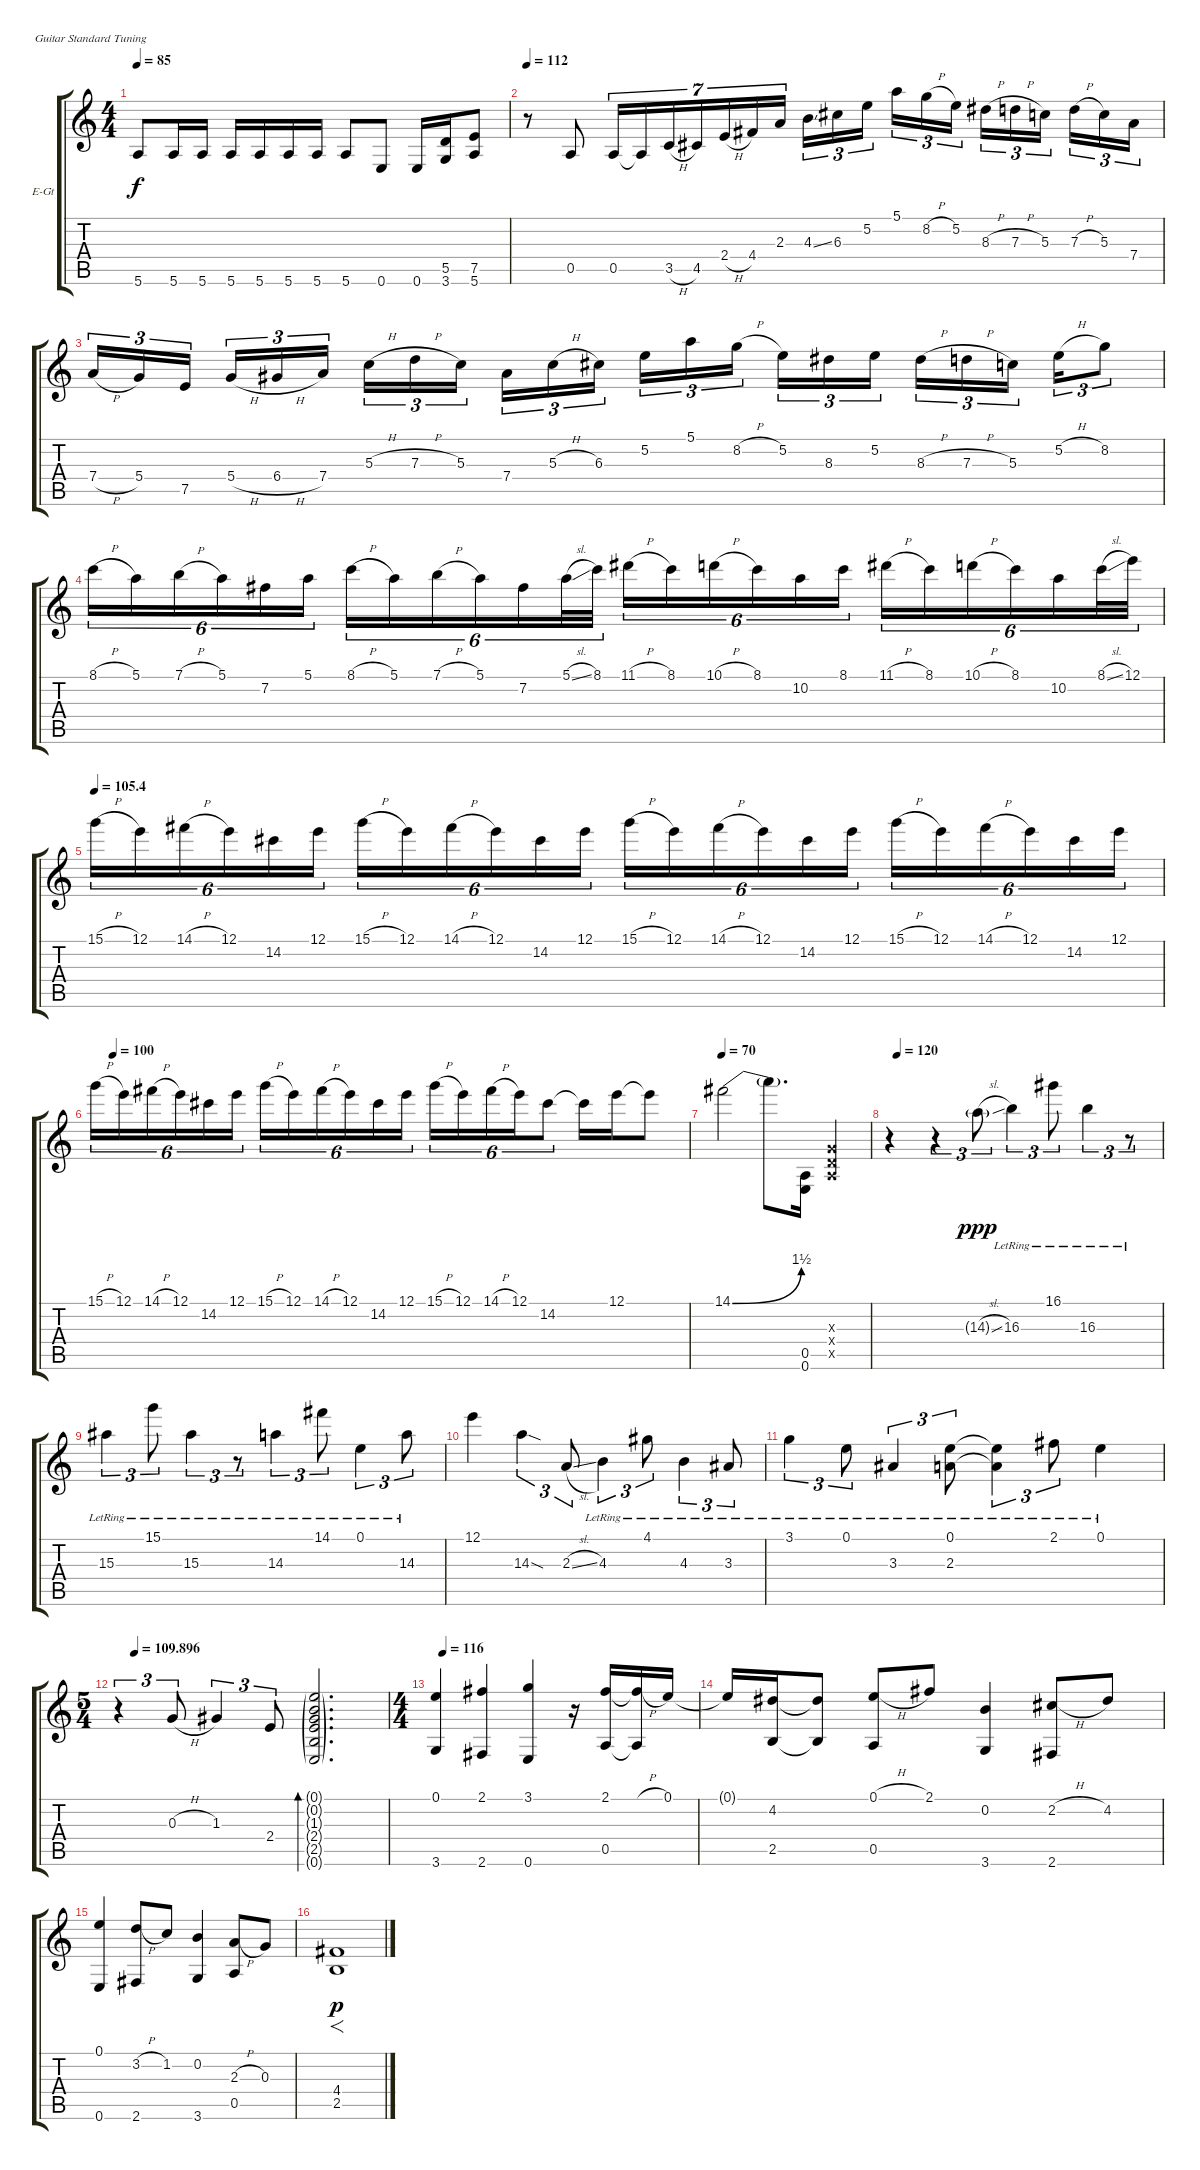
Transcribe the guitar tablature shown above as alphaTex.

\bracketExtendMode groupsimilarinstruments
\firstSystemTrackNameOrientation horizontal
\otherSystemsTrackNameOrientation horizontal
\track ("Jimmy Page" "E-Gt") {multiBarRest instrument distortionguitar}
\staff {score tabs}
\tuning (E4 B3 G3 D3 A2 E2)
\ts (4 4)
\tempo 85
\clef g2
\ks c
5.6{t}.8{dy f} 5.6.16 5.6.16 5.6.16 5.6.16 5.6.16 5.6.16 5.6.8 0.6.8 0.6.16 (3.6 5.5).16 (5.6 7.5).8 |
\tempo 112
r.8 0.5.8 0.5.16{tu (7 4)} 0.5{t}.16{tu (7 4)} 3.5{h}.16{tu (7 4)} 4.5.16{tu (7 4)} 2.4{h}.16{tu (7 4)} 4.4.16{tu (7 4)} 2.3.16{tu (7 4)} 4.3{ss}.16{tu (3 2)} 6.3.16{tu (3 2)} 5.2.16{tu (3 2)} 5.1.16{tu (3 2)} 8.2{h}.16{tu (3 2)} 5.2.16{tu (3 2)} 8.3{h}.16{tu (3 2)} 7.3{h}.16{tu (3 2)} 5.3.16{tu (3 2)} 7.3{h}.16{tu (3 2)} 5.3.16{tu (3 2)} 7.4.16{tu (3 2)} |
7.4{h}.16{tu (3 2)} 5.4.16{tu (3 2)} 7.5.16{tu (3 2)} 5.4{h}.16{tu (3 2)} 6.4{h}.16{tu (3 2)} 7.4.16{tu (3 2)} 5.3{h}.16{tu (3 2)} 7.3{h}.16{tu (3 2)} 5.3.16{tu (3 2)} 7.4.16{tu (3 2)} 5.3{h}.16{tu (3 2)} 6.3.16{tu (3 2)} 5.2.16{tu (3 2)} 5.1.16{tu (3 2)} 8.2{h}.16{tu (3 2)} 5.2.16{tu (3 2)} 8.3.16{tu (3 2)} 5.2.16{tu (3 2)} 8.3{h}.16{tu (3 2)} 7.3{h}.16{tu (3 2)} 5.3.16{tu (3 2)} 5.2{h}.16{tu (3 2)} 8.2.8{tu (3 2)} |
8.1{h}.16{tu (6 4)} 5.1.16{tu (6 4)} 7.1{h}.16{tu (6 4)} 5.1.16{tu (6 4)} 7.2.16{tu (6 4)} 5.1.16{tu (6 4)} 8.1{h}.16{tu (6 4)} 5.1.16{tu (6 4)} 7.1{h}.16{tu (6 4)} 5.1.16{tu (6 4)} 7.2.16{tu (6 4)} 5.1{sl}.32{tu (6 4)} 8.1.32{tu (6 4)} 11.1{h}.16{tu (6 4)} 8.1.16{tu (6 4)} 10.1{h}.16{tu (6 4)} 8.1.16{tu (6 4)} 10.2.16{tu (6 4)} 8.1.16{tu (6 4)} 11.1{h}.16{tu (6 4)} 8.1.16{tu (6 4)} 10.1{h}.16{tu (6 4)} 8.1.16{tu (6 4)} 10.2.16{tu (6 4)} 8.1{sl}.32{tu (6 4)} 12.1.32{tu (6 4)} |
\tempo
105.4 15.1{h}.16{tu (6 4)} 12.1.16{tu (6 4)} 14.1{h}.16{tu (6 4)} 12.1.16{tu (6 4)} 14.2.16{tu (6 4)} 12.1.16{tu (6 4)} 15.1{h}.16{tu (6 4)} 12.1.16{tu (6 4)} 14.1{h}.16{tu (6 4)} 12.1.16{tu (6 4)} 14.2.16{tu (6 4)} 12.1.16{tu (6 4)} 15.1{h}.16{tu (6 4)} 12.1.16{tu (6 4)} 14.1{h}.16{tu (6 4)} 12.1.16{tu (6 4)} 14.2.16{tu (6 4)} 12.1.16{tu (6 4)} 15.1{h}.16{tu (6 4)} 12.1.16{tu (6 4)} 14.1{h}.16{tu (6 4)} 12.1.16{tu (6 4)} 14.2.16{tu (6 4)} 12.1.16{tu (6 4)} |
\tempo (100 0.03125)
15.1{h}.16{tu (6 4)} 12.1.16{tu (6 4)} 14.1{h}.16{tu (6 4)} 12.1.16{tu (6 4)} 14.2.16{tu (6 4)} 12.1.16{tu (6 4)} 15.1{h}.16{tu (6 4)} 12.1.16{tu (6 4)} 14.1{h}.16{tu (6 4)} 12.1.16{tu (6 4)} 14.2.16{tu (6 4)} 12.1.16{tu (6 4)} 15.1{h}.16{tu (6 4)} 12.1.16{tu (6 4)} 14.1{h}.16{tu (6 4)} 12.1.16{tu (6 4)} 14.2.8{tu (6 4)} 14.2{t}.16 12.1.16 12.1{t}.8 |
\tempo 70
14.1{be (bend 0 0 49.8 6)}.2 14.1{t}.8{d} (0.6 0.5).16 (0.5{x} 0.4{x} 0.3{x}).4 |
\tempo (120 0.03125)
r.4 r.4{tu (3 2)} 14.3{sl g}.8{tu (3 2) dy ppp} 16.3{lr}.4{tu (3 2)} 16.1{lr}.8{tu (3 2)} 16.3{lr}.4{tu (3 2)} r.8{tu (3 2)} |
15.3{lr}.4{tu (3 2)} 15.1{lr}.8{tu (3 2)} 15.3{lr}.4{tu (3 2)} r.8{tu (3 2)} 14.3{lr}.4{tu (3 2)} 14.1{lr}.8{tu (3 2)} 0.1{lr}.4{tu (3 2)} 14.3{lr}.8{tu (3 2)} |
12.1.4 14.3{sod}.4{tu (3 2)} 2.3{sl}.8{tu (3 2)} 4.3{lr}.4{tu (3 2)} 4.1{lr}.8{tu (3 2)} 4.3{lr}.4{tu (3 2)} 3.3{lr}.8{tu (3 2)} |
3.1{lr}.4{tu (3 2)} 0.1{lr}.8{tu (3 2)} 3.3{lr}.4{tu (3 2)} (2.3{lr} 0.1{lr}).8{tu (3 2)} (2.3{lr t} 0.1{lr t}).4{tu (3 2)} 2.1{lr}.8{tu (3 2)} 0.1{lr}.4 |
\ts (5 4)
\tempo (109.896 0.0625)
r.4{tu (3 2)} 0.3{h}.8{tu (3 2)} 1.3.4{tu (3 2)} 2.4.8{tu (3 2)} (0.6{g} 2.5{g} 2.4{g} 1.3{g} 0.2{g} 0.1{g}).2{d bd 119} |
\ts (4 4)
\tempo (116 0.03125)
(3.6 0.1).4 (2.1 2.6).4 (0.6 3.1).4 r.16 (0.5 2.1).16 (0.5{t} 2.1{h t}).16 0.1.16 |
0.1{t}.16 (2.5 4.2).16 (2.5{t} 4.2{t}).8 (0.5 0.1{h}).8 2.1.8 (3.6 0.2).4 (2.6 2.2{h}).8 4.2.8 |
(0.6 0.1).4 (2.6 3.2{h}).8 1.2.8 (3.6 0.2).4 (0.5 2.3{h}).8 0.3.8 |
(2.5 4.4).1{f dy p}
